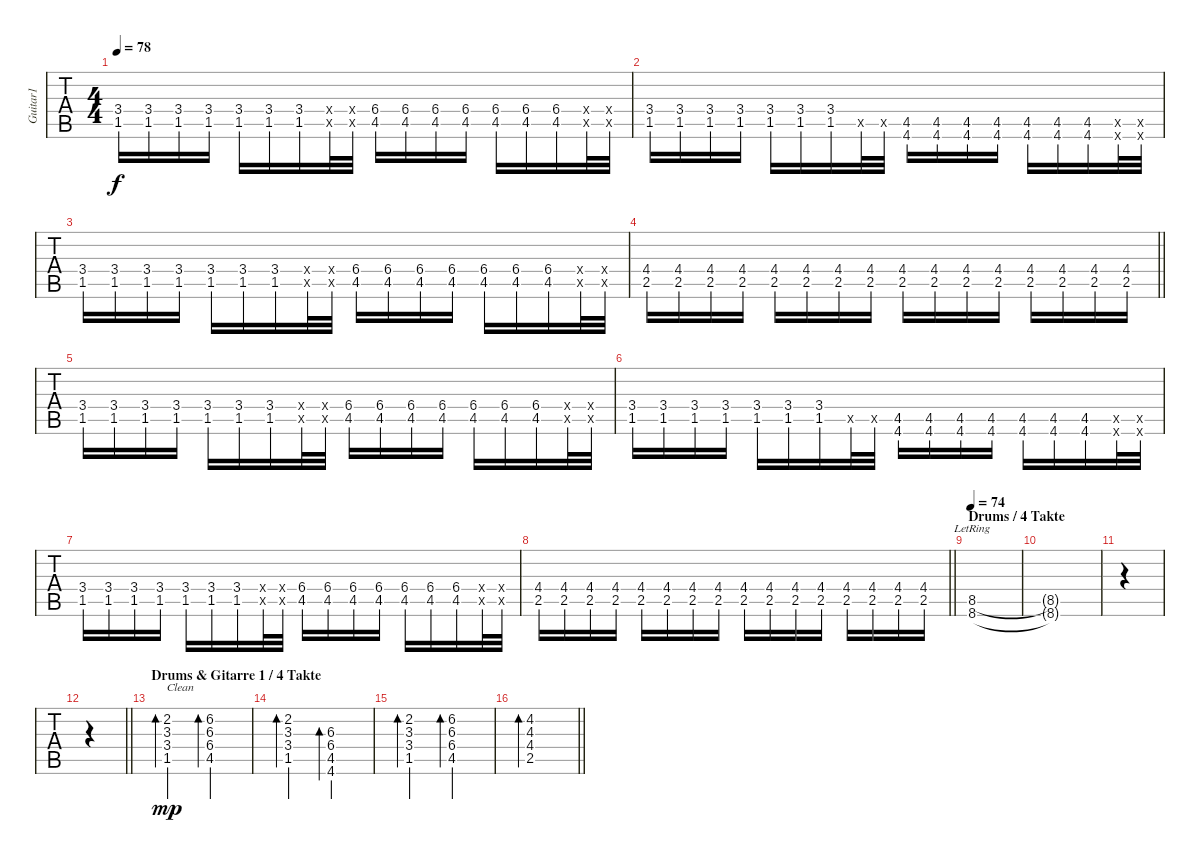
\track ("Guitar1" "Guitar1") {instrument distortionguitar}
\staff {tabs}
\tuning (E4 B3 G3 D3 A2 D2) {hide}
\ts (4 4)
\tempo 78
\clef g2
\ks c
(3.4 1.5).16{dy f} (3.4 1.5).16 (3.4 1.5).16 (3.4 1.5).16 (3.4 1.5).16 (3.4 1.5).16 (3.4 1.5).16 (0.4{x} 1.5{x}).32 (6.4{x} 4.5{x}).32 (6.4 4.5).16 (6.4 4.5).16 (6.4 4.5).16 (6.4 4.5).16 (6.4 4.5).16 (6.4 4.5).16 (6.4 4.5).16 (0.4{x} 0.5{x}).32 (0.4{x} 0.5{x}).32 |
(3.4 1.5).16 (3.4 1.5).16 (3.4 1.5).16 (3.4 1.5).16 (3.4 1.5).16 (3.4 1.5).16 (3.4 1.5).16 1.5{x}.32 0.5{x}.32 (4.5 4.6).16 (4.5 4.6).16 (4.5 4.6).16 (4.5 4.6).16 (4.5 4.6).16 (4.5 4.6).16 (4.5 4.6).16 (4.5{x} 4.6{x}).32 (0.5{x} 0.6{x}).32 |
(3.4 1.5).16 (3.4 1.5).16 (3.4 1.5).16 (3.4 1.5).16 (3.4 1.5).16 (3.4 1.5).16 (3.4 1.5).16 (0.4{x} 0.5{x}).32 (0.4{x} 0.5{x}).32 (6.4 4.5).16 (6.4 4.5).16 (6.4 4.5).16 (6.4 4.5).16 (6.4 4.5).16 (6.4 4.5).16 (6.4 4.5).16 (0.4{x} 0.5{x}).32 (0.4{x} 0.5{x}).32 |
\barLineRight lightlight
(4.4 2.5).16 (4.4 2.5).16 (4.4 2.5).16 (4.4 2.5).16 (4.4 2.5).16 (4.4 2.5).16 (4.4 2.5).16 (4.4 2.5).16 (4.4 2.5).16 (4.4 2.5).16 (4.4 2.5).16 (4.4 2.5).16 (4.4 2.5).16 (4.4 2.5).16 (4.4 2.5).16 (4.4 2.5).16 |
(3.4 1.5).16 (3.4 1.5).16 (3.4 1.5).16 (3.4 1.5).16 (3.4 1.5).16 (3.4 1.5).16 (3.4 1.5).16 (0.4{x} 1.5{x}).32 (6.4{x} 4.5{x}).32 (6.4 4.5).16 (6.4 4.5).16 (6.4 4.5).16 (6.4 4.5).16 (6.4 4.5).16 (6.4 4.5).16 (6.4 4.5).16 (0.4{x} 0.5{x}).32 (0.4{x} 0.5{x}).32 |
(3.4 1.5).16 (3.4 1.5).16 (3.4 1.5).16 (3.4 1.5).16 (3.4 1.5).16 (3.4 1.5).16 (3.4 1.5).16 1.5{x}.32 0.5{x}.32 (4.5 4.6).16 (4.5 4.6).16 (4.5 4.6).16 (4.5 4.6).16 (4.5 4.6).16 (4.5 4.6).16 (4.5 4.6).16 (4.5{x} 4.6{x}).32 (0.5{x} 0.6{x}).32 |
(3.4 1.5).16 (3.4 1.5).16 (3.4 1.5).16 (3.4 1.5).16 (3.4 1.5).16 (3.4 1.5).16 (3.4 1.5).16 (0.4{x} 0.5{x}).32 (0.4{x} 0.5{x}).32 (6.4 4.5).16 (6.4 4.5).16 (6.4 4.5).16 (6.4 4.5).16 (6.4 4.5).16 (6.4 4.5).16 (6.4 4.5).16 (0.4{x} 0.5{x}).32 (0.4{x} 0.5{x}).32 |
\barLineRight lightlight
(4.4 2.5).16 (4.4 2.5).16 (4.4 2.5).16 (4.4 2.5).16 (4.4 2.5).16 (4.4 2.5).16 (4.4 2.5).16 (4.4 2.5).16 (4.4 2.5).16 (4.4 2.5).16 (4.4 2.5).16 (4.4 2.5).16 (4.4 2.5).16 (4.4 2.5).16 (4.4 2.5).16 (4.4 2.5).16 |
\section ("" "Drums / 4 Takte")
\tempo 74
(8.5 8.6{lr}).1 |
(8.5{t} 8.6{t}).1 |
|
\barLineRight lightlight
|
\section ("" "Drums & Gitarre 1 / 4 Takte")
(2.2 3.3 3.4 1.5).2{bd 240 txt "Clean" dy mp instrument electricguitarclean} (6.2 6.3 6.4 4.5).2{bd 240} |
(2.2 3.3 3.4 1.5).2{bd 240} (6.3 6.4 4.5 4.6).2{bd 240} |
(2.2 3.3 3.4 1.5).2{bd 240} (6.2 6.3 6.4 4.5).2{bd 240} |
\barLineRight lightlight
(4.2 4.3 4.4 2.5).1{bd 240}
